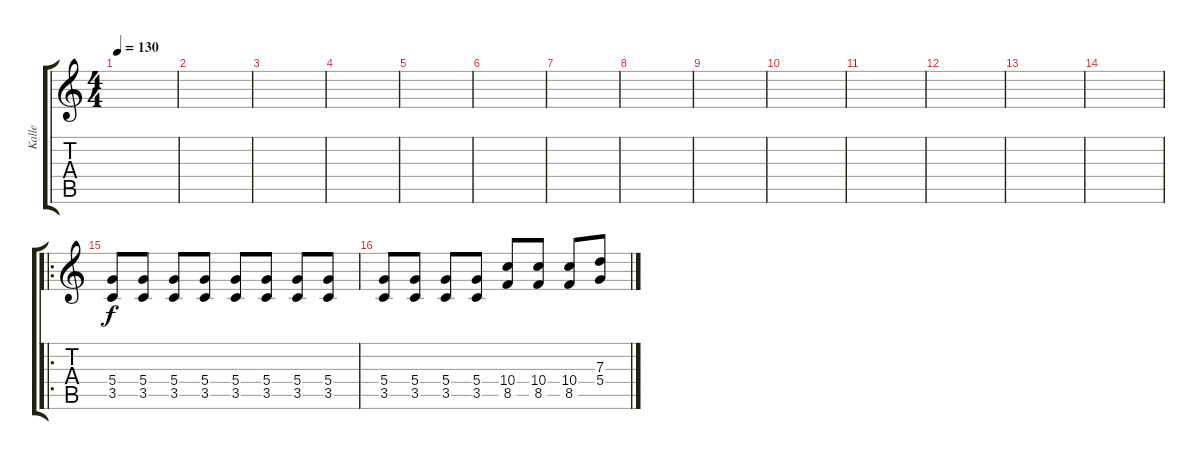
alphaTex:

\track ("Kalle" "Kalle") {instrument distortionguitar}
\staff {score tabs}
\tuning (E4 B3 G3 D3 A2 E2) {hide}
\ts (4 4)
\tempo 130
\clef g2
\ks c
|
|
|
|
|
|
|
|
|
|
|
|
|
|
\ro
(5.4 3.5).8 (5.4 3.5).8 (5.4 3.5).8 (5.4 3.5).8 (5.4 3.5).8 (5.4 3.5).8 (5.4 3.5).8 (5.4 3.5).8 |
(5.4 3.5).8 (5.4 3.5).8 (5.4 3.5).8 (5.4 3.5).8 (10.4 8.5).8 (10.4 8.5).8 (10.4 8.5).8 (7.3 5.4).8
